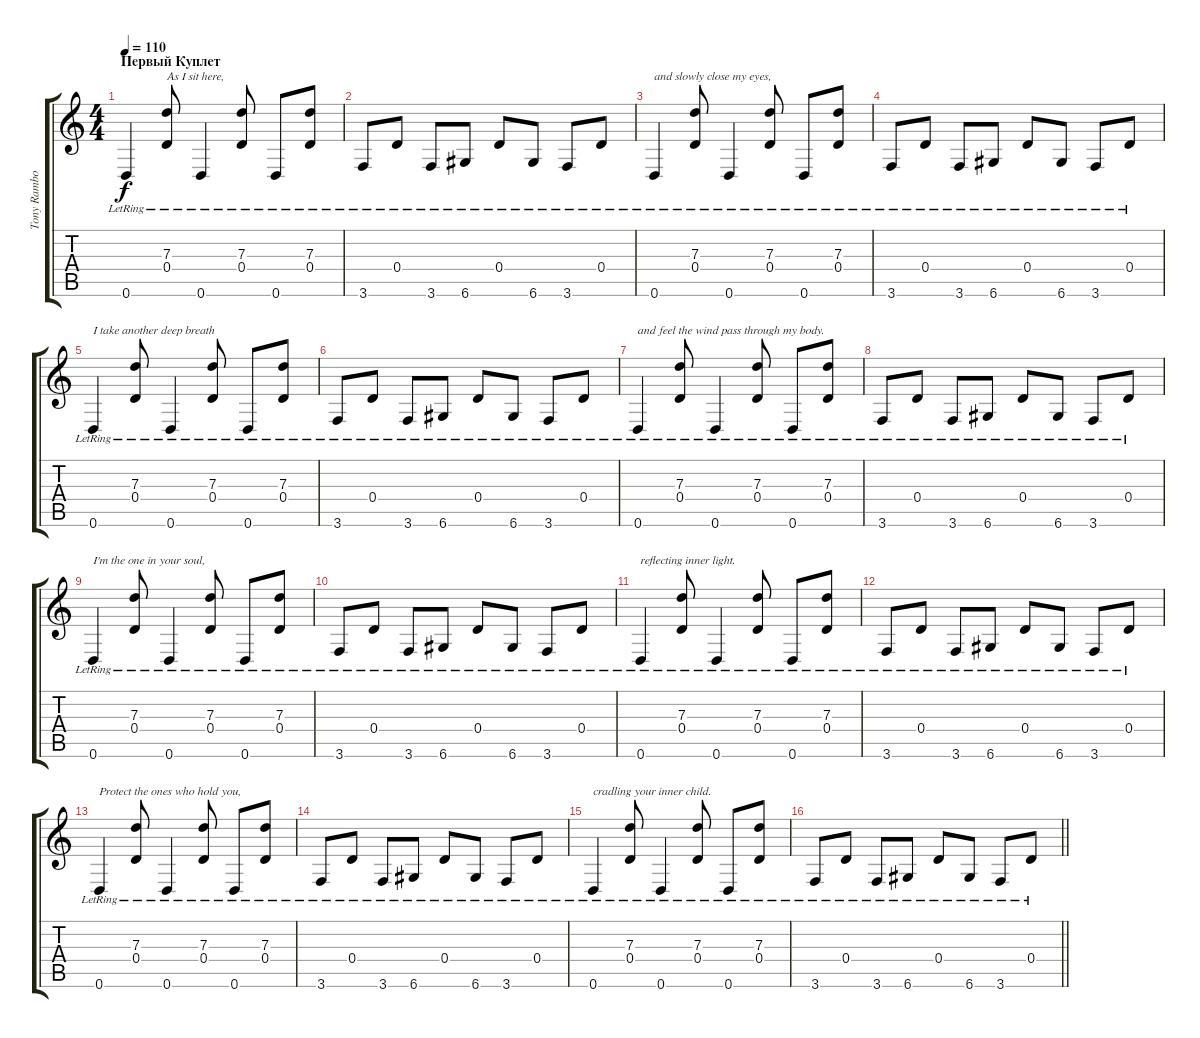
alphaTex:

\track ("Tony Rambola [Acoustic Guitar] 12 String" "Tony Rambo") {instrument acousticguitarsteel}
\staff {score tabs}
\tuning (E4 B3 G3 D3 A2 D2) {hide}
\ts (4 4)
\section ("" "Первый Куплет")
\tempo 110
\clef g2
\ks c
0.6{lr}.4{dy f} (7.3{lr} 0.4{lr}).8{txt "As I sit here,"} 0.6{lr}.4 (7.3{lr} 0.4{lr}).8 0.6{lr}.8 (7.3{lr} 0.4{lr}).8 |
3.6{lr}.8 0.4{lr}.8 3.6{lr}.8 6.6{lr}.8 0.4{lr}.8 6.6{lr}.8 3.6{lr}.8 0.4{lr}.8 |
0.6{lr}.4{txt "and slowly close my eyes,"} (7.3{lr} 0.4{lr}).8 0.6{lr}.4 (7.3{lr} 0.4{lr}).8 0.6{lr}.8 (7.3{lr} 0.4{lr}).8 |
3.6{lr}.8 0.4{lr}.8 3.6{lr}.8 6.6{lr}.8 0.4{lr}.8 6.6{lr}.8 3.6{lr}.8 0.4{lr}.8 |
0.6{lr}.4{txt "I take another deep breath"} (7.3{lr} 0.4{lr}).8 0.6{lr}.4 (7.3{lr} 0.4{lr}).8 0.6{lr}.8 (7.3{lr} 0.4{lr}).8 |
3.6{lr}.8 0.4{lr}.8 3.6{lr}.8 6.6{lr}.8 0.4{lr}.8 6.6{lr}.8 3.6{lr}.8 0.4{lr}.8 |
0.6{lr}.4{txt "and feel the wind pass through my body."} (7.3{lr} 0.4{lr}).8 0.6{lr}.4 (7.3{lr} 0.4{lr}).8 0.6{lr}.8 (7.3{lr} 0.4{lr}).8 |
3.6{lr}.8 0.4{lr}.8 3.6{lr}.8 6.6{lr}.8 0.4{lr}.8 6.6{lr}.8 3.6{lr}.8 0.4{lr}.8 |
0.6{lr}.4{txt "I'm the one in your soul,"} (7.3{lr} 0.4{lr}).8 0.6{lr}.4 (7.3{lr} 0.4{lr}).8 0.6{lr}.8 (7.3{lr} 0.4{lr}).8 |
3.6{lr}.8 0.4{lr}.8 3.6{lr}.8 6.6{lr}.8 0.4{lr}.8 6.6{lr}.8 3.6{lr}.8 0.4{lr}.8 |
0.6{lr}.4{txt "reflecting inner light. "} (7.3{lr} 0.4{lr}).8 0.6{lr}.4 (7.3{lr} 0.4{lr}).8 0.6{lr}.8 (7.3{lr} 0.4{lr}).8 |
3.6{lr}.8 0.4{lr}.8 3.6{lr}.8 6.6{lr}.8 0.4{lr}.8 6.6{lr}.8 3.6{lr}.8 0.4{lr}.8 |
0.6{lr}.4{txt "Protect the ones who hold you,"} (7.3{lr} 0.4{lr}).8 0.6{lr}.4 (7.3{lr} 0.4{lr}).8 0.6{lr}.8 (7.3{lr} 0.4{lr}).8 |
3.6{lr}.8 0.4{lr}.8 3.6{lr}.8 6.6{lr}.8 0.4{lr}.8 6.6{lr}.8 3.6{lr}.8 0.4{lr}.8 |
0.6{lr}.4{txt "cradling your inner child."} (7.3{lr} 0.4{lr}).8 0.6{lr}.4 (7.3{lr} 0.4{lr}).8 0.6{lr}.8 (7.3{lr} 0.4{lr}).8 |
\barLineRight lightlight
3.6{lr}.8 0.4{lr}.8 3.6{lr}.8 6.6{lr}.8 0.4{lr}.8 6.6{lr}.8 3.6{lr}.8 0.4{lr}.8
